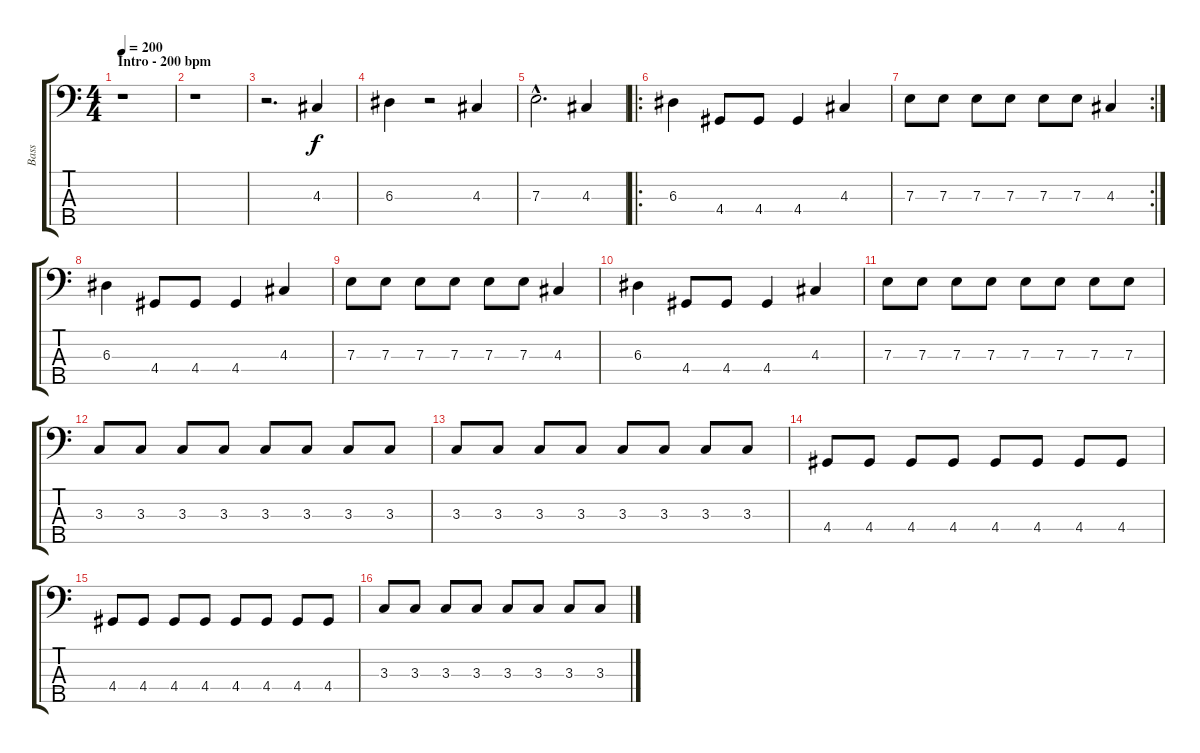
\track ("Bass" "Bass") {instrument electricbassfinger}
\staff {score tabs}
\tuning (G2 D2 A1 E1 B0) {hide}
\ts (4 4)
\section ("" "Intro - 200 bpm")
\tempo 200
\clef f4
\ks c
r.1{dy f instrument electricbassfinger} |
r.1 |
r.2{d} 4.3.4 |
6.3.4 r.2 4.3.4 |
7.3{hac}.2{d} 4.3.4 |
\ro
6.3.4 4.4.8 4.4.8 4.4.4 4.3.4 |
\rc 2
7.3.8 7.3.8 7.3.8 7.3.8 7.3.8 7.3.8 4.3.4 |
6.3.4 4.4.8 4.4.8 4.4.4 4.3.4 |
7.3.8 7.3.8 7.3.8 7.3.8 7.3.8 7.3.8 4.3.4 |
6.3.4 4.4.8 4.4.8 4.4.4 4.3.4 |
7.3.8 7.3.8 7.3.8 7.3.8 7.3.8 7.3.8 7.3.8 7.3.8 |
3.3.8 3.3.8 3.3.8 3.3.8 3.3.8 3.3.8 3.3.8 3.3.8 |
3.3.8 3.3.8 3.3.8 3.3.8 3.3.8 3.3.8 3.3.8 3.3.8 |
4.4.8 4.4.8 4.4.8 4.4.8 4.4.8 4.4.8 4.4.8 4.4.8 |
4.4.8 4.4.8 4.4.8 4.4.8 4.4.8 4.4.8 4.4.8 4.4.8 |
3.3.8 3.3.8 3.3.8 3.3.8 3.3.8 3.3.8 3.3.8 3.3.8
